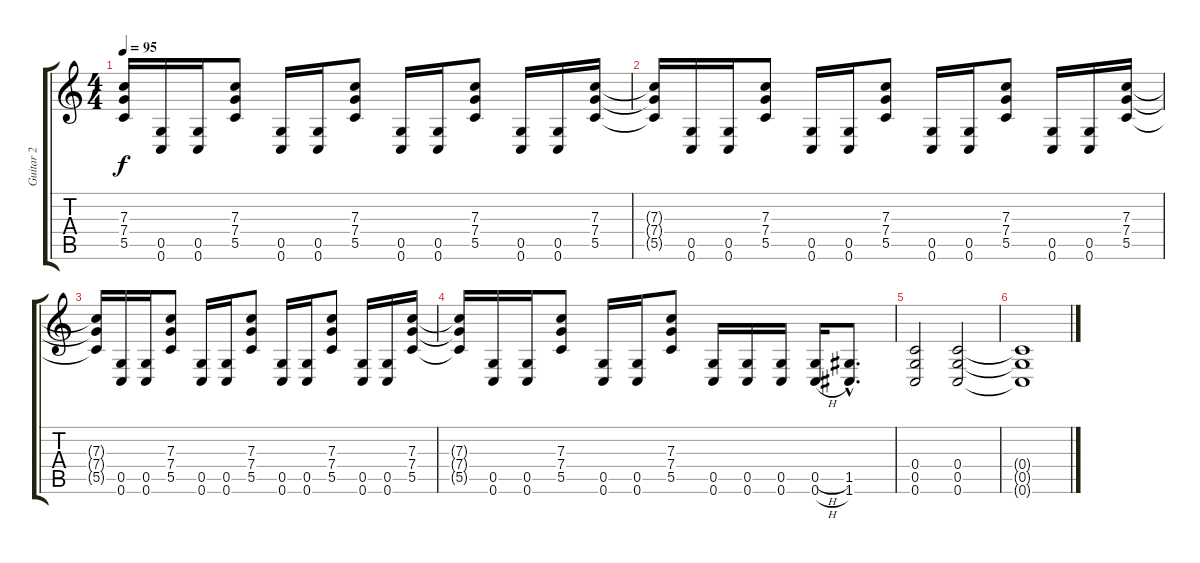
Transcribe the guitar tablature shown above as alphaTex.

\track ("Guitar 2" "Guitar 2") {instrument distortionguitar}
\staff {score tabs}
\tuning (D4 A3 F3 C3 G2 C2) {hide}
\ts (4 4)
\tempo 95
\clef g2
\ks c
(7.3{t} 7.4{t} 5.5{t}).16{dy f} (0.5 0.6).16 (0.5 0.6).16 (7.3 7.4 5.5).8 (0.5 0.6).16 (0.5 0.6).16 (7.3 7.4 5.5).8 (0.5 0.6).16 (0.5 0.6).16 (7.3 7.4 5.5).8 (0.5 0.6).16 (0.5 0.6).16 (7.3 7.4 5.5).16 |
(7.3{t} 7.4{t} 5.5{t}).16 (0.5 0.6).16 (0.5 0.6).16 (7.3 7.4 5.5).8 (0.5 0.6).16 (0.5 0.6).16 (7.3 7.4 5.5).8 (0.5 0.6).16 (0.5 0.6).16 (7.3 7.4 5.5).8 (0.5 0.6).16 (0.5 0.6).16 (7.3 7.4 5.5).16 |
(7.3{t} 7.4{t} 5.5{t}).16 (0.5 0.6).16 (0.5 0.6).16 (7.3 7.4 5.5).8 (0.5 0.6).16 (0.5 0.6).16 (7.3 7.4 5.5).8 (0.5 0.6).16 (0.5 0.6).16 (7.3 7.4 5.5).8 (0.5 0.6).16 (0.5 0.6).16 (7.3 7.4 5.5).16 |
(7.3{t} 7.4{t} 5.5{t}).16 (0.5 0.6).16 (0.5 0.6).16 (7.3 7.4 5.5).8 (0.5 0.6).16 (0.5 0.6).16 (7.3 7.4 5.5).8 (0.5 0.6).16 (0.5 0.6).16 (0.5 0.6).16 (0.5{h} 0.6{h}).16 (1.5{hac} 1.6{hac}).8{d} |
(0.4 0.5 0.6).2 (0.4 0.5 0.6).2 |
(0.4{t} 0.5{t} 0.6{t}).1
